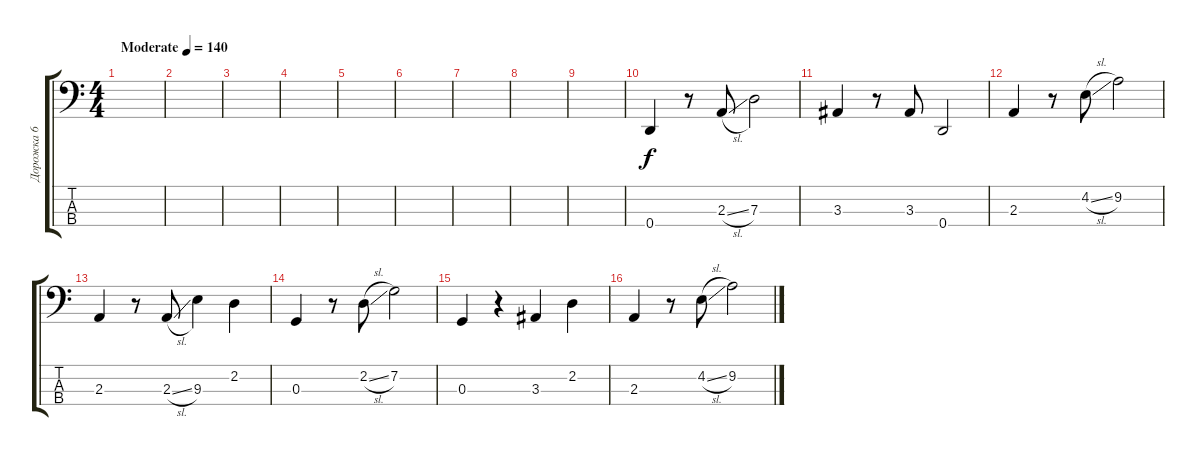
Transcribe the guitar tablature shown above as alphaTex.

\track ("Дорожка 6" "Дорожка 6") {instrument electricbassfinger}
\staff {score tabs}
\tuning (F2 C2 G1 D1) {hide}
\ts (4 4)
\tempo (140 "Moderate")
\clef f4
\ks c
|
|
|
|
|
|
|
|
|
0.4.4 r.8 2.3{sl}.8 7.3.2 |
3.3.4 r.8 3.3.8 0.4.2 |
2.3.4 r.8 4.2{sl}.8 9.2.2 |
2.3.4 r.8 2.3{sl}.8 9.3.4 2.2.4 |
0.3.4 r.8 2.2{sl}.8 7.2.2 |
0.3.4 r.4 3.3.4 2.2.4 |
2.3.4 r.8 4.2{sl}.8 9.2.2
